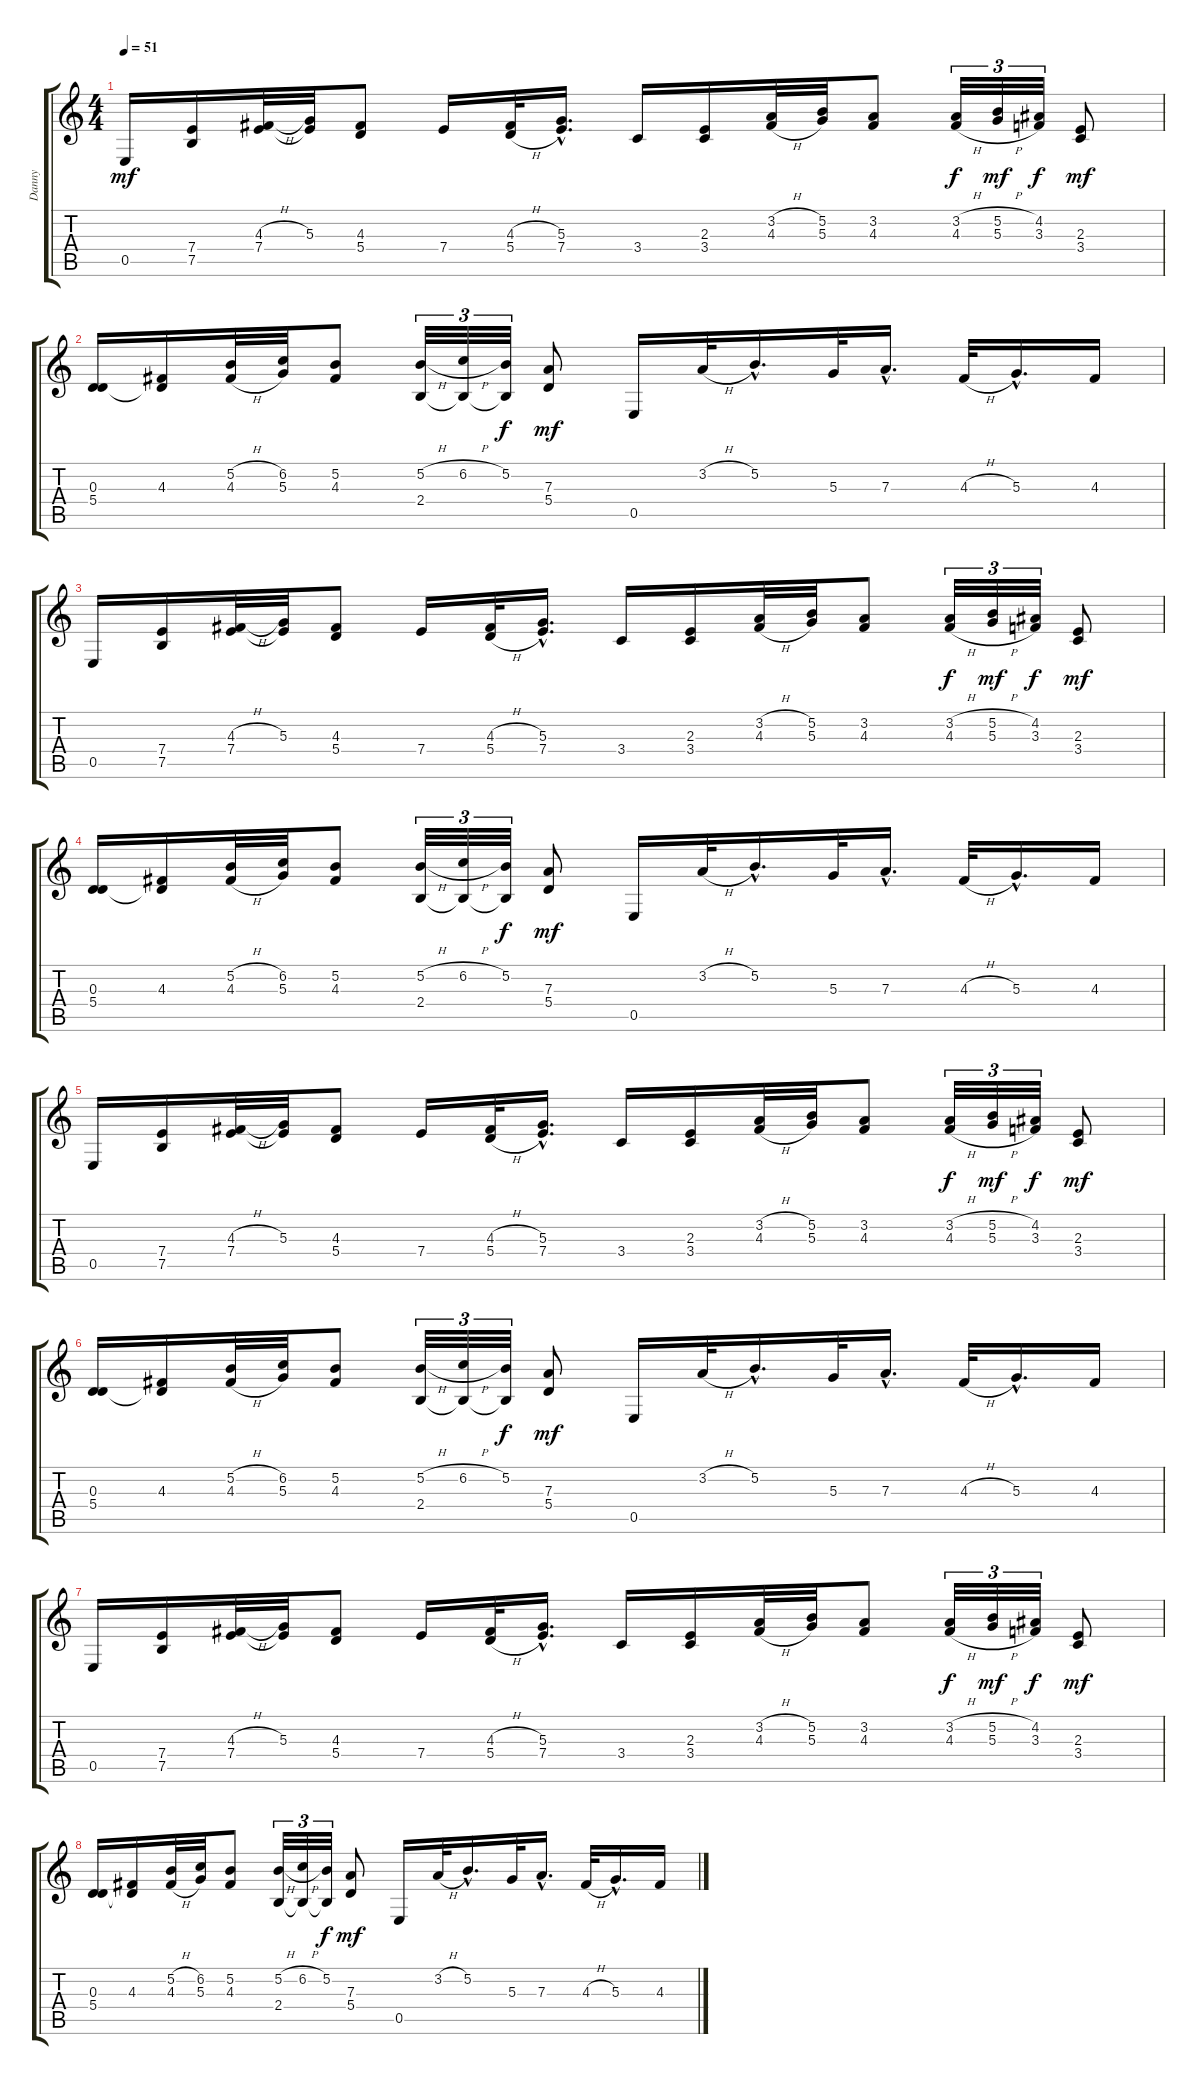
\track ("Danny" "Danny") {instrument overdrivenguitar}
\staff {score tabs}
\tuning (B3 Gb3 D3 A2 E2 B1) {hide}
\ts (4 4)
\tempo 51
\clef g2
\ks c
0.5.16{dy mf} (7.4 7.5).16 (4.3{h} 7.4).32 (5.3 7.4{t}).32 (4.3 5.4).8 7.4.16 (4.3{h} 5.4{h}).32 (5.3{hac} 7.4{hac}).16{d} 3.4.16 (2.3 3.4).16 (3.2{h} 4.3{h}).32 (5.2 5.3).32 (3.2 4.3).8 (3.2{h} 4.3{h}).32{tu (3 2) dy f} (5.2{h} 5.3{h}).32{tu (3 2) dy mf} (4.2 3.3).32{tu (3 2) dy f} (2.3 3.4).8{dy mf} |
(0.3 5.4).16 (4.3 5.4{t}).16 (5.2{h} 4.3{h}).32 (6.2 5.3).32 (5.2 4.3).8 (5.2{h} 2.4).32{tu (3 2)} (6.2{h} 2.4{t}).32{tu (3 2)} (5.2 2.4{t}).32{tu (3 2) dy f} (7.3 5.4).8{dy mf} 0.5.16 3.2{h}.32 5.2{hac}.16{d} 5.3.32 7.3{hac}.16{d} 4.3{h}.32 5.3{hac}.16{d} 4.3.16 |
0.5.16 (7.4 7.5).16 (4.3{h} 7.4).32 (5.3 7.4{t}).32 (4.3 5.4).8 7.4.16 (4.3{h} 5.4{h}).32 (5.3{hac} 7.4{hac}).16{d} 3.4.16 (2.3 3.4).16 (3.2{h} 4.3{h}).32 (5.2 5.3).32 (3.2 4.3).8 (3.2{h} 4.3{h}).32{tu (3 2) dy f} (5.2{h} 5.3{h}).32{tu (3 2) dy mf} (4.2 3.3).32{tu (3 2) dy f} (2.3 3.4).8{dy mf} |
(0.3 5.4).16 (4.3 5.4{t}).16 (5.2{h} 4.3{h}).32 (6.2 5.3).32 (5.2 4.3).8 (5.2{h} 2.4).32{tu (3 2)} (6.2{h} 2.4{t}).32{tu (3 2)} (5.2 2.4{t}).32{tu (3 2) dy f} (7.3 5.4).8{dy mf} 0.5.16 3.2{h}.32 5.2{hac}.16{d} 5.3.32 7.3{hac}.16{d} 4.3{h}.32 5.3{hac}.16{d} 4.3.16 |
0.5.16 (7.4 7.5).16 (4.3{h} 7.4).32 (5.3 7.4{t}).32 (4.3 5.4).8 7.4.16 (4.3{h} 5.4{h}).32 (5.3{hac} 7.4{hac}).16{d} 3.4.16 (2.3 3.4).16 (3.2{h} 4.3{h}).32 (5.2 5.3).32 (3.2 4.3).8 (3.2{h} 4.3{h}).32{tu (3 2) dy f} (5.2{h} 5.3{h}).32{tu (3 2) dy mf} (4.2 3.3).32{tu (3 2) dy f} (2.3 3.4).8{dy mf} |
(0.3 5.4).16 (4.3 5.4{t}).16 (5.2{h} 4.3{h}).32 (6.2 5.3).32 (5.2 4.3).8 (5.2{h} 2.4).32{tu (3 2)} (6.2{h} 2.4{t}).32{tu (3 2)} (5.2 2.4{t}).32{tu (3 2) dy f} (7.3 5.4).8{dy mf} 0.5.16 3.2{h}.32 5.2{hac}.16{d} 5.3.32 7.3{hac}.16{d} 4.3{h}.32 5.3{hac}.16{d} 4.3.16 |
0.5.16 (7.4 7.5).16 (4.3{h} 7.4).32 (5.3 7.4{t}).32 (4.3 5.4).8 7.4.16 (4.3{h} 5.4{h}).32 (5.3{hac} 7.4{hac}).16{d} 3.4.16 (2.3 3.4).16 (3.2{h} 4.3{h}).32 (5.2 5.3).32 (3.2 4.3).8 (3.2{h} 4.3{h}).32{tu (3 2) dy f} (5.2{h} 5.3{h}).32{tu (3 2) dy mf} (4.2 3.3).32{tu (3 2) dy f} (2.3 3.4).8{dy mf} |
(0.3 5.4).16 (4.3 5.4{t}).16 (5.2{h} 4.3{h}).32 (6.2 5.3).32 (5.2 4.3).8 (5.2{h} 2.4).32{tu (3 2)} (6.2{h} 2.4{t}).32{tu (3 2)} (5.2 2.4{t}).32{tu (3 2) dy f} (7.3 5.4).8{dy mf} 0.5.16 3.2{h}.32 5.2{hac}.16{d} 5.3.32 7.3{hac}.16{d} 4.3{h}.32 5.3{hac}.16{d} 4.3.16
